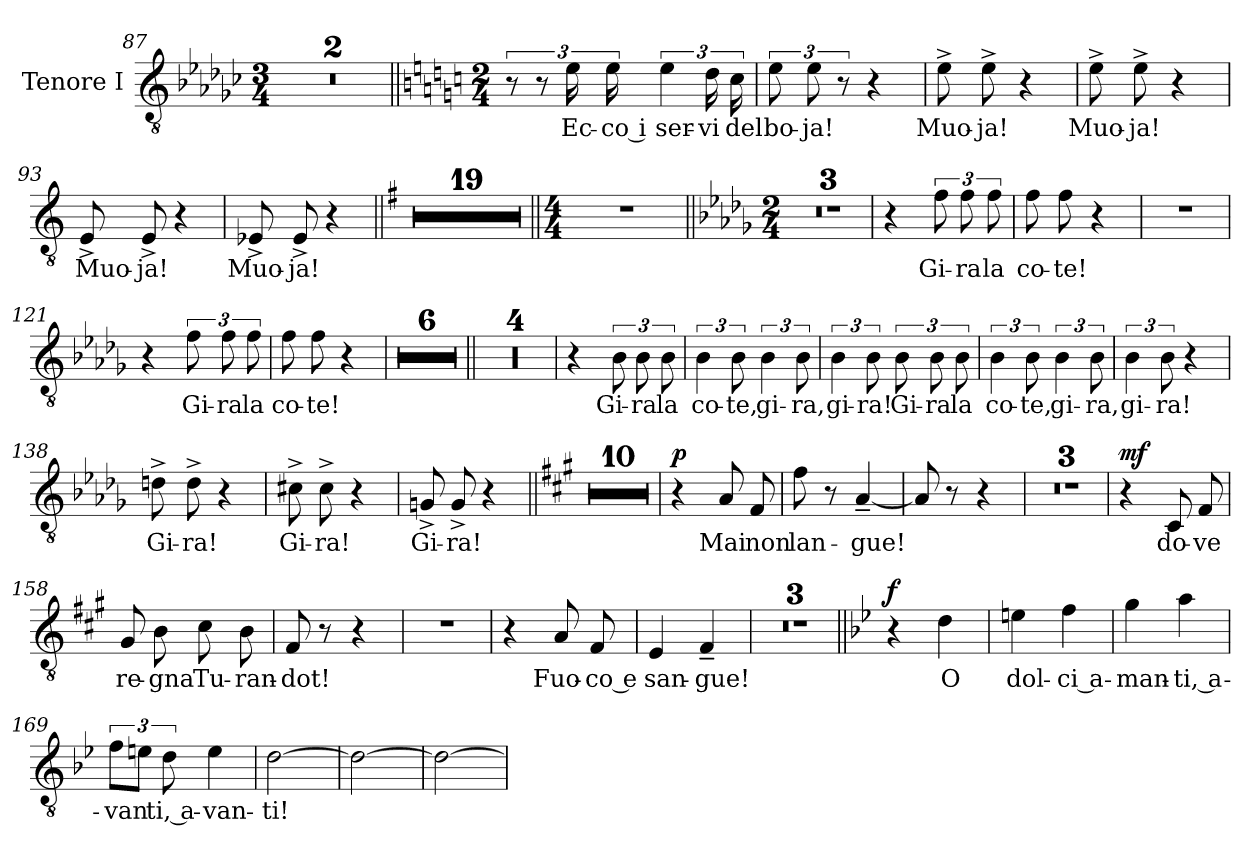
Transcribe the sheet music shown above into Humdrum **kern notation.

**kern	**text	**dynam
*part1	*part1	*part1
*staff1	*staff1	*staff1
*I"Tenore I	*	*
*I'T. I	*	*
*clefGv2	*	*
*k[b-e-a-d-g-c-]	*	*
*M3/4	*	*
=87	=87	=87
2.r	.	.
!!LO:PB:g=z
=88	=88	=88
2.r	.	.
=89||	=89||	=89||
*k[]	*	*
*M2/4	*	*
12r	.	.
12r	.	.
!	!LO:LY:b	!
24e\	Ec-	.
!	!LO:LY:b	!
24e\	-co i	.
!	!LO:LY:b	!
6e\	ser-	.
!	!LO:LY:b	!
24d\	-vi	.
!	!LO:LY:b	!
24c\	del	.
=90	=90	=90
!	!LO:LY:b	!
12e\	bo-	.
!	!LO:LY:b	!
12e\	-ja!	.
12r	.	.
4r	.	.
!!LO:PB:g=z
=91	=91	=91
!	!LO:LY:b	!
8e^\	Muo-	.
!	!LO:LY:b	!
8e^\	-ja!	.
4r	.	.
=92	=92	=92
!	!LO:LY:b	!
8e^\	Muo-	.
!	!LO:LY:b	!
8e^\	-ja!	.
4r	.	.
=93	=93	=93
!	!LO:LY:b	!
8E^/	Muo-	.
!	!LO:LY:b	!
8E^/	-ja!	.
4r	.	.
=94	=94	=94
!	!LO:LY:b	!
8E-X^/	Muo-	.
!	!LO:LY:b	!
8E-^/	-ja!	.
4r	.	.
!!LO:LB:g=z
=95||	=95||	=95||
*k[f#]	*	*
2r	.	.
=96	=96	=96
2r	.	.
=97	=97	=97
2r	.	.
=98	=98	=98
2r	.	.
=99	=99	=99
2r	.	.
!!LO:PB:g=z
=100	=100	=100
2r	.	.
=101	=101	=101
2r	.	.
=102	=102	=102
2r	.	.
=103	=103	=103
2r	.	.
=104	=104	=104
2r	.	.
=105	=105	=105
2r	.	.
=106	=106	=106
2r	.	.
!!LO:LB:g=z
=107	=107	=107
2r	.	.
=108	=108	=108
2r	.	.
=109	=109	=109
2r	.	.
=110	=110	=110
2r	.	.
=111	=111	=111
2r	.	.
!!LO:LB:g=z
=112	=112	=112
2r	.	.
=113	=113	=113
2r	.	.
!!LO:PB:g=z
=114||	=114||	=114||
*M4/4	*	*
1r	.	.
=115||	=115||	=115||
*k[b-e-a-d-g-]	*	*
*M2/4	*	*
2r	.	.
=116	=116	=116
2r	.	.
!!LO:LB:g=z
=117	=117	=117
2r	.	.
=118	=118	=118
4r	.	.
!	!LO:LY:b	!
12f\	Gi-	.
!	!LO:LY:b	!
12f\	-ra	.
!	!LO:LY:b	!
12f\	la	.
=119	=119	=119
!	!LO:LY:b	!
8f\	co-	.
!	!LO:LY:b	!
8f\	-te!	.
4r	.	.
=120	=120	=120
2r	.	.
!!LO:PB:g=z
=121	=121	=121
4r	.	.
!	!LO:LY:b	!
12f\	Gi-	.
!	!LO:LY:b	!
12f\	-ra	.
!	!LO:LY:b	!
12f\	la	.
=122	=122	=122
!	!LO:LY:b	!
8f\	co-	.
!	!LO:LY:b	!
8f\	-te!	.
4r	.	.
=123	=123	=123
2r	.	.
=124	=124	=124
2r	.	.
=125	=125	=125
2r	.	.
!!LO:LB:g=z
=126	=126	=126
2r	.	.
=127	=127	=127
2r	.	.
=128	=128	=128
2r	.	.
=129||	=129||	=129||
2r	.	.
=130	=130	=130
2r	.	.
!!LO:PB:g=z
=131	=131	=131
2r	.	.
=132	=132	=132
2r	.	.
=133	=133	=133
4r	.	.
!	!LO:LY:b	!
12B-\	Gi-	.
!	!LO:LY:b	!
12B-\	-ra	.
!	!LO:LY:b	!
12B-\	la	.
=134	=134	=134
!	!LO:LY:b	!
6B-\	co-	.
!	!LO:LY:b	!
12B-\	-te,	.
!	!LO:LY:b	!
6B-\	gi-	.
!	!LO:LY:b	!
12B-\	-ra,	.
=135	=135	=135
!	!LO:LY:b	!
6B-\	gi-	.
!	!LO:LY:b	!
12B-\	-ra!	.
!	!LO:LY:b	!
12B-\	Gi-	.
!	!LO:LY:b	!
12B-\	-ra	.
!	!LO:LY:b	!
12B-\	la	.
!!LO:PB:g=z
=136	=136	=136
!	!LO:LY:b	!
6B-\	co-	.
!	!LO:LY:b	!
12B-\	-te,	.
!	!LO:LY:b	!
6B-\	gi-	.
!	!LO:LY:b	!
12B-\	-ra,	.
=137	=137	=137
!	!LO:LY:b	!
6B-\	gi-	.
!	!LO:LY:b	!
12B-\	-ra!	.
4r	.	.
=138	=138	=138
!	!LO:LY:b	!
8dn^\	Gi-	.
!	!LO:LY:b	!
8d^\	-ra!	.
4r	.	.
=139	=139	=139
!	!LO:LY:b	!
8c#X^\	Gi-	.
!	!LO:LY:b	!
8c#^\	-ra!	.
4r	.	.
=140	=140	=140
!	!LO:LY:b	!
8Gn^/	Gi-	.
!	!LO:LY:b	!
8G^/	-ra!	.
4r	.	.
!!LO:LB:g=z
=141||	=141||	=141||
*k[f#c#g#]	*	*
2r	.	.
=142	=142	=142
2r	.	.
=143	=143	=143
2r	.	.
=144	=144	=144
2r	.	.
=145	=145	=145
2r	.	.
=146	=146	=146
2r	.	.
!!LO:PB:g=z
=147	=147	=147
2r	.	.
=148	=148	=148
2r	.	.
=149	=149	=149
2r	.	.
=150	=150	=150
2r	.	.
=151	=151	=151
!	!	!LO:DY:b
4r	.	p
!	!LO:LY:b	!
8A/	Mai	.
!	!LO:LY:b	!
8F#/	non	.
=152	=152	=152
!	!LO:LY:b	!
8f#\	lan-	.
8r	.	.
!	!LO:LY:b	!
[4A~/	-gue!	.
!!LO:PB:g=z
=153	=153	=153
8A/]	.	.
8r	.	.
4r	.	.
=154	=154	=154
2r	.	.
=155	=155	=155
2r	.	.
=156	=156	=156
2r	.	.
=157	=157	=157
!	!	!LO:DY:b
4r	.	mf
!	!LO:LY:b	!
8C#/	do-	.
!	!LO:LY:b	!
8F#/	-ve	.
=158	=158	=158
!	!LO:LY:b	!
8G#/	re-	.
!	!LO:LY:b	!
8B\	-gna	.
!	!LO:LY:b	!
8c#\	Tu-	.
!	!LO:LY:b	!
8B\	-ran-	.
!!LO:PB:g=z
=159	=159	=159
!	!LO:LY:b	!
8F#/	-dot!	.
8r	.	.
4r	.	.
=160	=160	=160
2r	.	.
=161	=161	=161
4r	.	.
!	!LO:LY:b	!
8A/	Fuo-	.
!	!LO:LY:b	!
8F#/	-co e	.
=162	=162	=162
!	!LO:LY:b	!
4E/	san-	.
!	!LO:LY:b	!
4F#~/	-gue!	.
=163	=163	=163
2r	.	.
!!LO:PB:g=z
=164	=164	=164
2r	.	.
=165	=165	=165
2r	.	.
=166||	=166||	=166||
*k[b-e-]	*	*
!	!	!LO:DY:b
4r	.	f
!	!LO:LY:b	!
4d\	O	.
=167	=167	=167
!	!LO:LY:b	!
4en\	dol-	.
!	!LO:LY:b	!
4f\	-ci a-	.
=168	=168	=168
!	!LO:LY:b	!
4g\	-man-	.
!	!LO:LY:b	!
4a\	-ti, a-	.
!!LO:PB:g=z
=169	=169	=169
!	!LO:LY:b	!
12f\L	-van	.
12en\J	.	.
!	!LO:LY:b	!
12d\	ti, a-	.
!	!LO:LY:b	!
4e\	-van-	.
=170	=170	=170
!	!LO:LY:b	!
[2d\	-ti!	.
=171	=171	=171
2d\_	.	.
=172	=172	=172
2d\_	.	.
=	=	=
*-	*-	*-
